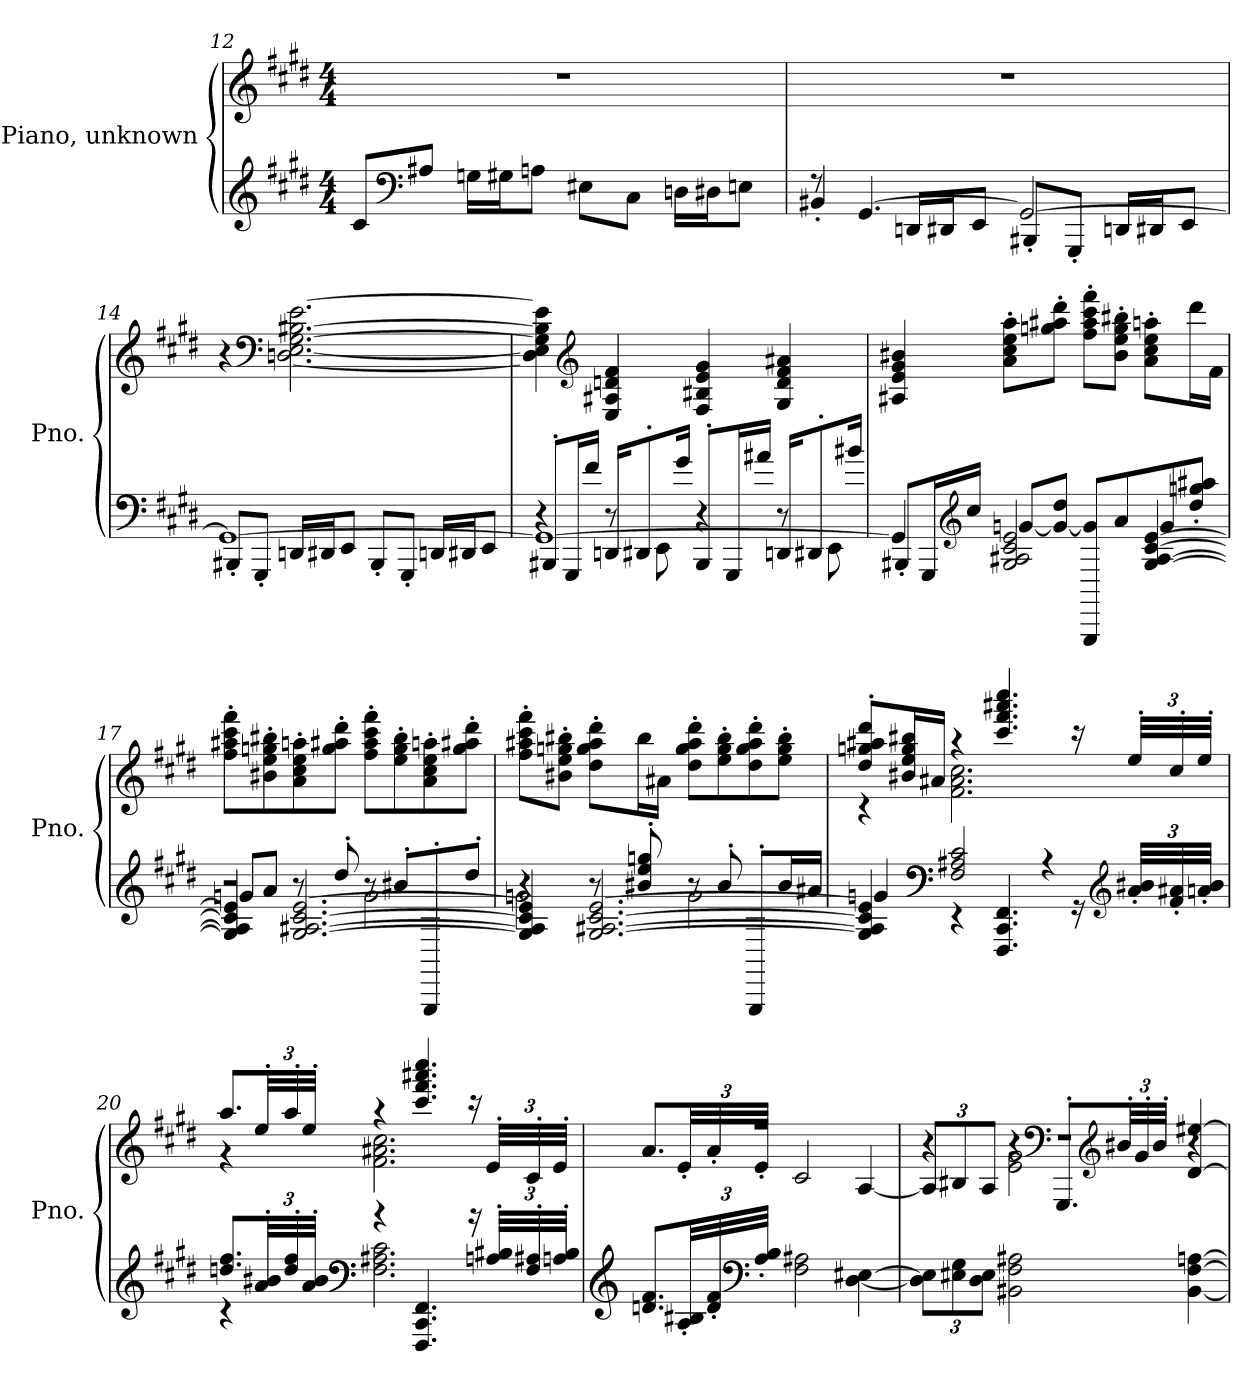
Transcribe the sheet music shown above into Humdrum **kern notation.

**kern	**kern
*part1	*part1
*staff2	*staff1
*I"Piano, unknown	*
*I'Pno.	*
!!LO:LB:g=z
*clefG2	*clefG2
*k[f#c#g#d#]	*k[f#c#g#d#]
*M4/4	*M4/4
=12	=12
8c#/L	1r
*clefF4	*
8A#X/J	.
16Gn\LL	.
16G#X\J	.
8An\J	.
8E#X\L	.
8C#\J	.
16Dn\LL	.
16D#X\J	.
8En\J	.
=13	=13
*^	*
8r	4BB#X'/	1r
[4.GG#/	.	.
.	16DDn/LL	.
.	16DD#X/J	.
.	8EE/J	.
2GG#/_	8BBB#X'/L	.
.	8GGG#'/J	.
.	16DDn/LL	.
.	16DD#X/J	.
.	8EE/J	.
!!LO:PB:g=z
=14	=14	=14
1GG#_	8BBB#X'/L	4r
.	8GGG#'/J	.
*	*	*clefF4
.	16DDn/LL	[2.Dn\ [2.E\ [2.G#\ [2.B#X\ [2.e\
.	16DD#X/J	.
.	8EE/J	.
.	8BBB#'/L	.
.	8GGG#'/J	.
.	16DDn/LL	.
.	16DD#X/J	.
.	8EE/J	.
=15	=15	=15
*	*^	*
1GG#_	4r	8BBB#X'/L	4D\] 4E\] 4G#\] 4B#\] 4e\]
.	.	16GGG#/L	.
.	.	16f#/JJ	.
*	*	*	*clefG2
.	8r	16DDn/KL	4E/ 4A#X/ 4dn/ 4f#/
.	.	8DD#X'/	.
.	8EE\	.	.
.	.	16g#/Jk	.
.	4r	8BBB#'/L	4F#/ 4B#X/ 4e/ 4g#/
.	.	16GGG#/L	.
.	.	16a#X/JJ	.
.	8r	16DDn/KL	4G#/ 4d/ 4f#/ 4a#X/
.	.	8DD#X'/	.
.	8EE\	.	.
.	.	16b#X/Jk	.
*	*v	*v	*
!!LO:LB:g=z
=16	=16	=16
4GG#/]	8BBB#X'/L	4A#X/ 4e/ 4g#/ 4b#X/
.	16GGG#/L	.
*clefG2	*	*
.	16cc#/JJ	.
2G#/ 2A#X/ 2c#/ 2e/	[8gn/L	8a\' 8cc#\' 8ee\' 8aa\'L
.	8g/_ 8dd#/J	8ggn\' 8aa#X\' 8ddd#\'J
.	8GGG#/ 8g/]L	8ff#\' 8aa#\' 8ccc#\' 8fff#\'L
.	8a/	8b#\' 8ee\' 8gg\' 8bb#X\'J
[4G#/ [4A#/ [4c#/ [4e/	8g/	8a\' 8cc#\' 8ee\' 8aan\'L
.	8dd#/' 8ggn/' 8aa#X/'J	16ddd#\L
.	.	16f#\JJ
=17	=17	=17
*	*^	*
4G#/] 4A#/] 4c#/] 4e/]	2r	8gn/L	8ff#\' 8aa#X\' 8ccc#\' 8fff#\'L
.	.	8a/J	8b#X\' 8ee\' 8ggn\' 8bb#X\'
[2.G#/ [2.A#X/ [2.c#/ [2.e/	.	8r	8a\' 8cc#\' 8ee\' 8aan\'
.	.	8dd#'/	8gg\' 8aa#X\' 8ddd#\'J
.	2g\	8r	8ff#\' 8aa#\' 8ccc#\' 8fff#\'L
.	.	8b#X'/L	8ee\' 8gg\' 8bb#\'
.	.	8GGG#'/	8a\' 8cc#\' 8ee\' 8aan\'
.	.	8dd#'/J	8gg\' 8aa#X\' 8ddd#\'J
!!LO:LB:g=z
=18	=18	=18	=18
4G#/] 4A#/] 4c#/] 4e/]	2gn\	4r	8ff#\' 8aa#X\' 8ccc#\' 8fff#\'L
.	.	.	8b#X\' 8ee\' 8ggn\' 8bb#X\'J
[2.G#/ [2.A#X/ [2.c#/ [2.e/	.	8r	8dd#\' 8gg\' 8aa#\' 8ddd#\'L
.	.	8b#X/' 8ee/' 8ggn/'	16bb#\L
.	.	.	16a#X\JJ
.	2g\	8r	8dd#\' 8gg\' 8aa#\' 8ddd#\'L
.	.	8b#'/	8ee\' 8gg\' 8bb#\'
.	.	8GGG#'/L	8dd#\' 8gg\' 8aa#\' 8ddd#\'
.	.	16b#/L	8ee\' 8gg\' 8bb#\'J
.	.	16a#X/JJ	.
*	*v	*v	*
=19	=19	=19
*	*	*^
4G#/] 4A#/] 4c#/] 4e/]	4gn/	8dd#/' 8ggn/' 8aa#X/' 8ddd#/'L	4r
.	.	16b#X/ 16ee/ 16gg/ 16bb#X/L	.
.	.	16a#X/JJ	.
*clefF4	*	*	*
2F#/ 2A#X/ 2c#/	4r	4r	2.f#\ 2.a#\ 2.cc#\
.	4.FFF#/ 4.CC#/ 4.FF#/	4.ccc#/ 4.fff#/ 4.aaa#X/ 4.cccc#/	.
4r	.	.	.
.	16r	16r	.
*clefG2	*	*	*
*	*Xbrackettup	*Xbrackettup	*
.	48a/' 48b#X/'LLL	48ee'/LLL	.
.	48f#/' 48a#X/'	48cc#'/	.
.	48an/' 48b#/'JJJ	48ee'/JJJ	.
!!LO:LB:g=z	!!
=20	=20	=20	=20
8.ddn/ 8.ff#/L	4r	8.aa/L	4r
48a/' 48b#X/'LL	.	48ee'/LL	.
48dd/' 48ff#/'	.	48aa'/	.
48a/' 48b#/'JJJ	.	48ee'/JJJ	.
*clefF4	*	*	*
4r	2.F#\ 2.A#X\ 2.c#\	4r	2.f#\ 2.a#X\ 2.cc#\
4.FFF#/ 4.CC#/ 4.FF#/	.	4.ccc#/ 4.fff#/ 4.aaa#X/ 4.cccc#/	.
16r	.	16r	.
48An/' 48B#X/'LLL	.	48e'/LLL	.
48F#/' 48A#X/'	.	48c#'/	.
48An/' 48B#/'JJJ	.	48e'/JJJ	.
*v	*v	*	*
=21	=21	=21
*clefG2	*	*
8.dn/ 8.f#/L	1r	8.a/L
48A/' 48B#X/'LL	.	48e'/LL
48d/' 48f#/'	.	48a'/
*clefF4	*	*
48A/' 48B#/'JJJ	.	48e'/JJJ
2F#\ 2A#X\	.	2c#/
[4D#\ [4E#X\	.	[4A/
!!LO:LB:g=z
=22	=22	=22
*	*	*^
12D#\] 12E#\]L	1r	4r	12A/L]
12E#X\ 12G#\	.	.	12B#X/
12D#\ 12E#\J	.	.	12A/J
2BB#X\ 2F#\ 2A#X\	.	2e\ 2g#\	4r
*	*clefF4	*	*
.	.	.	8.GGG#'/L
*	*clefG2	*	*
.	.	.	48b#X'/LL
.	.	.	48g#'/
.	.	.	48b#'/JJJ
[4BB#\ [4F#\ [4An\	.	4r	[4d#/ [4ee#X/
*	*v	*v	*v
=	=
*-	*-
